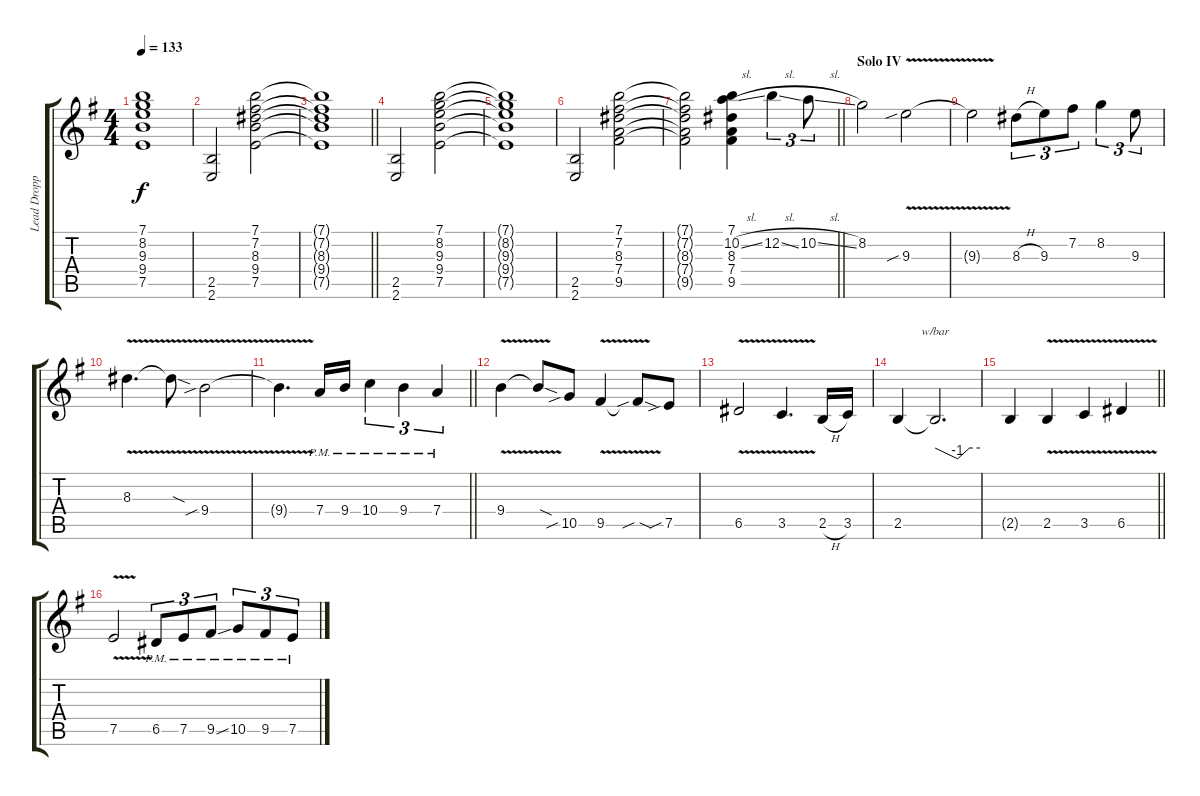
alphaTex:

\track ("Lead Dropped D " "Lead Dropp") {instrument distortionguitar}
\staff {score tabs}
\tuning (E4 B3 G3 D3 A2 D2) {hide}
\ts (4 4)
\tempo 133
\clef g2
\ks eminor
(7.1{t} 8.2{t} 9.3{t} 9.4{t} 7.5{t}).1{dy f} |
(2.5 2.6).2 (7.1 7.2 8.3 9.4 7.5).2 |
\barLineRight lightlight
(7.1{t} 7.2{t} 8.3{t} 9.4{t} 7.5{t}).1 |
(2.5 2.6).2 (7.1 8.2 9.3 9.4 7.5).2 |
(7.1{t} 8.2{t} 9.3{t} 9.4{t} 7.5{t}).1 |
(2.5 2.6).2 (7.1 7.2 8.3 7.4 9.5).2 |
\barLineRight lightlight
(7.1{t} 7.2{t} 8.3{t} 7.4{t} 9.5{t}).2 (7.1 10.2{sl} 8.3 7.4 9.5).4{balance 8} 12.2{sl}.4{tu (3 2)} 10.2{sl}.8{tu (3 2)} |
\section ("" "Solo IV")
8.2.2{instrument overdrivenguitar} 9.3{v sib}.2 |
9.3{t}.2 8.3{h}.8{tu (3 2)} 9.3.8{tu (3 2)} 7.2.8{tu (3 2)} 8.2.4{tu (3 2)} 9.3.8{tu (3 2)} |
8.3{v}.4{d} 8.3{sod t}.8 9.4{v sib}.2 |
\barLineRight lightlight
9.4{t}.4{d} 7.4{pm}.16 9.4{pm}.16 10.4{pm}.4{tu (3 2)} 9.4{pm}.4{tu (3 2)} 7.4{pm}.4{tu (3 2)} |
9.4{v}.4 9.4{sod t}.8 10.5{sib}.8 9.5{v}.4 9.5{sib sod t}.8 7.5{sib}.8 |
6.5{v}.2 3.5{v}.4{d} 2.5{h}.16 3.5.16 |
2.5.4 2.5{t}.2{d tbe (custom default 0 0 30 -4 46 0 60 0)} |
\barLineRight lightlight
2.5{t}.4 2.5{v}.4 3.5{v}.4 6.5{v}.4 |
7.5{v}.2 6.5{pm}.8{tu (3 2)} 7.5{pm}.8{tu (3 2)} 9.5{ss pm}.8{tu (3 2)} 10.5{pm}.8{tu (3 2)} 9.5{pm}.8{tu (3 2)} 7.5{pm}.8{tu (3 2)}
